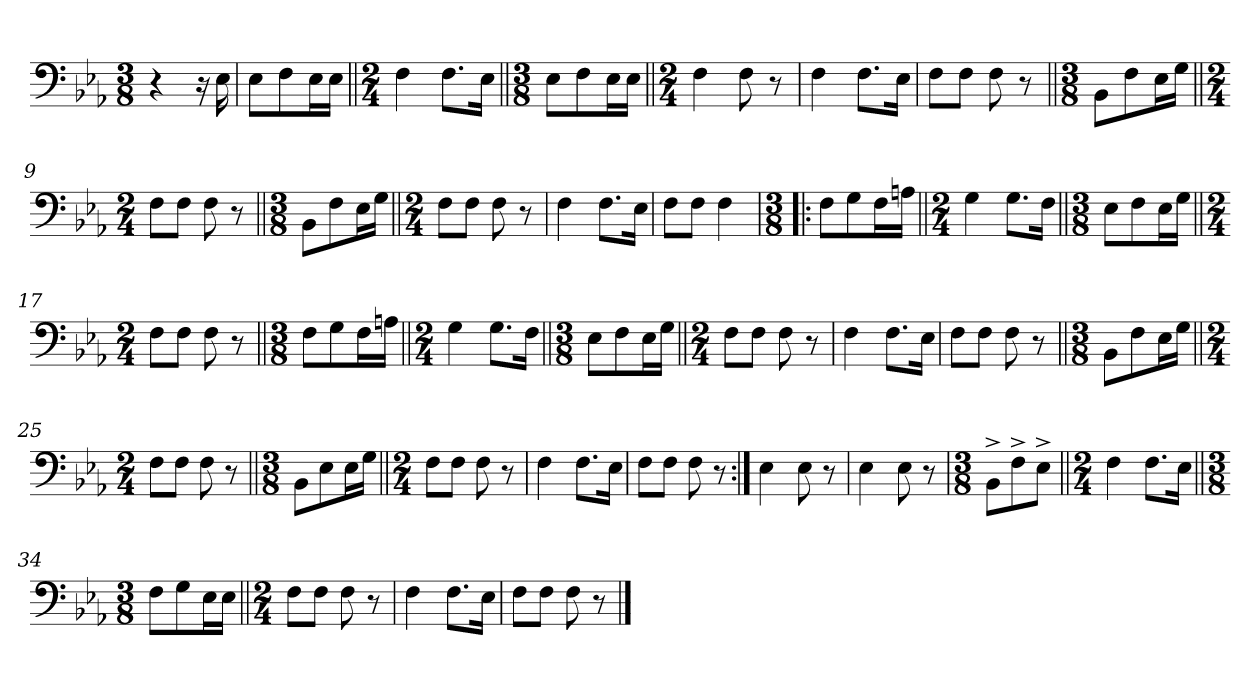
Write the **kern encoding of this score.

**kern
*part1
*staff1
*clefF4
*k[b-e-a-]
*M3/8
=1
4r
16r
16E-\
=2
8E-\L
8F\
16E-\L
16E-\JJ
=3||
*M2/4
4F\
8.F\L
16E-\Jk
=4||
*M3/8
8E-\L
8F\
16E-\L
16E-\JJ
=5||
*M2/4
4F\
8F\
8r
=6
4F\
8.F\L
16E-\Jk
=7
8F\L
8F\J
8F\
8r
=8||
*M3/8
8BB-\L
8F\
16E-\L
16G\JJ
=9||
*M2/4
8F\L
8F\J
8F\
8r
=10||
*M3/8
8BB-\L
8F\
16E-\L
16G\JJ
=11||
*M2/4
8F\L
8F\J
8F\
8r
=12
4F\
8.F\L
16E-\Jk
=13
8F\L
8F\J
4F\
=14!|:
*M3/8
8F\L
8G\
16F\L
16An\JJ
=15||
*M2/4
4G\
8.G\L
16F\Jk
=16||
*M3/8
8E-\L
8F\
16E-\L
16G\JJ
=17||
*M2/4
8F\L
8F\J
8F\
8r
=18||
*M3/8
8F\L
8G\
16F\L
16An\JJ
=19||
*M2/4
4G\
8.G\L
16F\Jk
=20||
*M3/8
8E-\L
8F\
16E-\L
16G\JJ
=21||
*M2/4
8F\L
8F\J
8F\
8r
=22
4F\
8.F\L
16E-\Jk
=23
8F\L
8F\J
8F\
8r
=24||
*M3/8
8BB-\L
8F\
16E-\L
16G\JJ
=25||
*M2/4
8F\L
8F\J
8F\
8r
=26||
*M3/8
8BB-\L
8E-\
16E-\L
16G\JJ
=27||
*M2/4
8F\L
8F\J
8F\
8r
=28
4F\
8.F\L
16E-\Jk
=29
8F\L
8F\J
8F\
8r
=:|!
4E-\
8E-\
8r
=31
4E-\
8E-\
8r
=32
*M3/8
8BB-^\L
8F^\
8E-^\J
=33||
*M2/4
4F\
8.F\L
16E-\Jk
=34||
*M3/8
8F\L
8G\
16E-\L
16E-\JJ
=35||
*M2/4
8F\L
8F\J
8F\
8r
=36
4F\
8.F\L
16E-\Jk
=37
8F\L
8F\J
8F\
8r
==
*-
